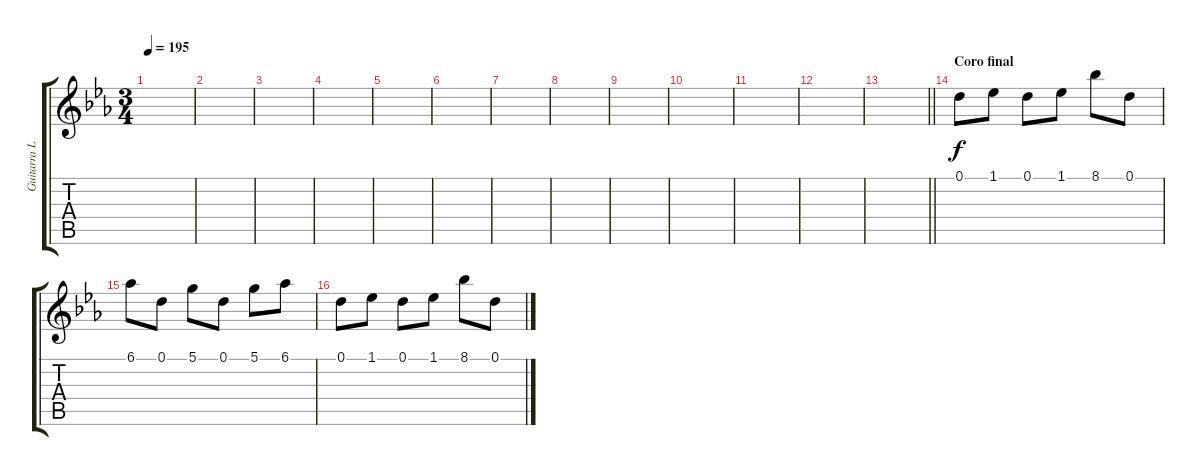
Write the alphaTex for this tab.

\track ("Guitarra Lider" "Guitarra L") {instrument distortionguitar}
\staff {score tabs}
\tuning (D4 A3 F3 C3 G2 C2) {hide}
\ts (3 4)
\tempo 195
\clef g2
\ks eb
|
|
|
|
|
|
|
|
|
|
|
|
\barLineRight lightlight
|
\section ("" "Coro final")
0.1.8 1.1.8 0.1.8 1.1.8 8.1.8 0.1.8 |
6.1.8 0.1.8 5.1.8 0.1.8 5.1.8 6.1.8 |
0.1.8 1.1.8 0.1.8 1.1.8 8.1.8 0.1.8
